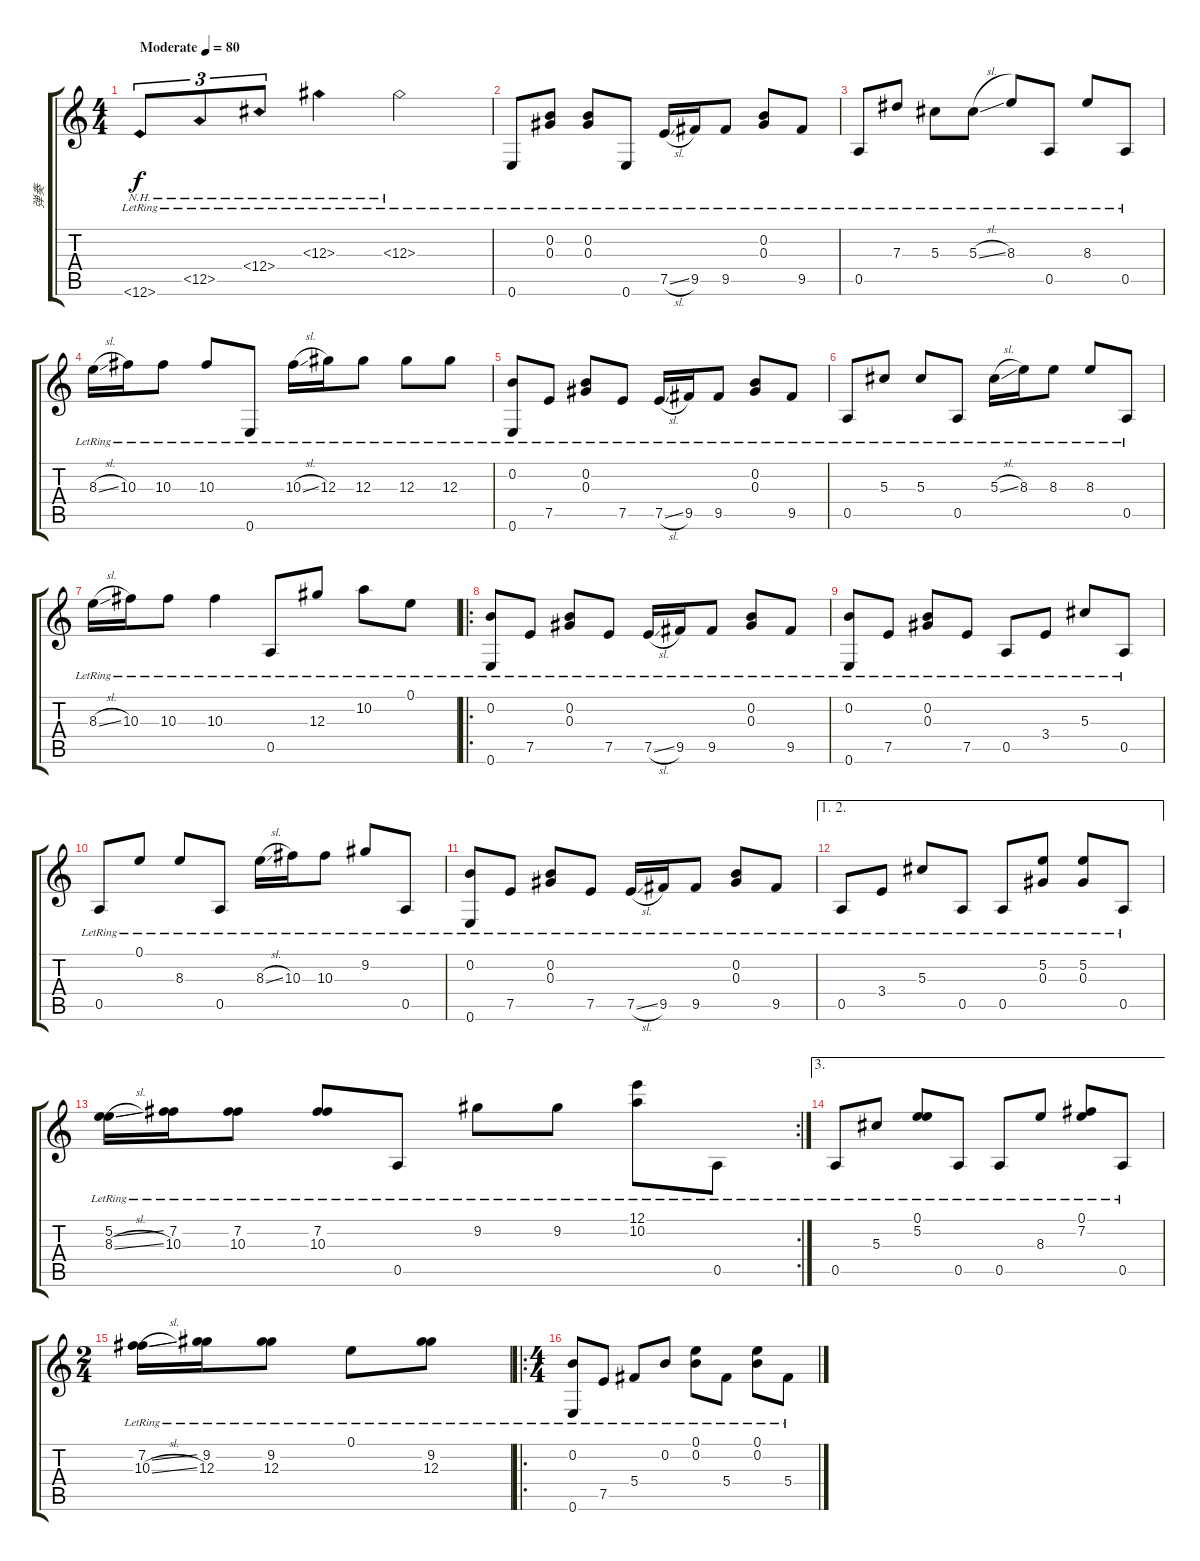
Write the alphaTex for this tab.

\track ("弹奏" "弹奏") {instrument acousticguitarnylon}
\staff {score tabs}
\tuning (E4 B3 Ab3 Db3 A2 E2) {hide}
\ts (4 4)
\tempo (80 "Moderate")
\clef g2
\ks c
12.6{nh lr}.8{tu (3 2) dy f instrument acousticguitarnylon} 12.5{nh lr}.8{tu (3 2)} 12.4{nh lr}.8{tu (3 2)} 12.3{nh lr}.4 12.3{nh lr}.2 |
0.6{lr}.8 (0.2{lr} 0.3{lr}).8 (0.2{lr} 0.3{lr}).8 0.6{lr}.8 7.5{sl lr}.16 9.5{lr}.16 9.5{lr}.8 (0.2{lr} 0.3{lr}).8 9.5{lr}.8 |
0.5{lr}.8 7.3{lr}.8 5.3{lr}.8 5.3{sl lr}.8 8.3{lr}.8 0.5{lr}.8 8.3{lr}.8 0.5{lr}.8 |
8.3{sl lr}.16 10.3{lr}.16 10.3{lr}.8 10.3{lr}.8 0.6{lr}.8 10.3{sl lr}.16 12.3{lr}.16 12.3{lr}.8 12.3{lr}.8 12.3{lr}.8 |
(0.2{lr} 0.6{lr}).8 7.5{lr}.8 (0.2{lr} 0.3{lr}).8 7.5{lr}.8 7.5{sl lr}.16 9.5{lr}.16 9.5{lr}.8 (0.2{lr} 0.3{lr}).8 9.5{lr}.8 |
0.5{lr}.8 5.3{lr}.8 5.3{lr}.8 0.5{lr}.8 5.3{sl lr}.16 8.3{lr}.16 8.3{lr}.8 8.3{lr}.8 0.5{lr}.8 |
8.3{sl lr}.16 10.3{lr}.16 10.3{lr}.8 10.3{lr}.4 0.5{lr}.8 12.3{lr}.8 10.2{lr}.8 0.1{lr}.8 |
\ro
(0.2{lr} 0.6{lr}).8 7.5{lr}.8 (0.2{lr} 0.3{lr}).8 7.5{lr}.8 7.5{sl lr}.16 9.5{lr}.16 9.5{lr}.8 (0.2{lr} 0.3{lr}).8 9.5{lr}.8 |
(0.2{lr} 0.6{lr}).8 7.5{lr}.8 (0.2{lr} 0.3{lr}).8 7.5{lr}.8 0.5{lr}.8 3.4{lr}.8 5.3{lr}.8 0.5{lr}.8 |
0.5{lr}.8 0.1{lr}.8 8.3{lr}.8 0.5{lr}.8 8.3{sl lr}.16 10.3{lr}.16 10.3{lr}.8 9.2{lr}.8 0.5{lr}.8 |
(0.2{lr} 0.6{lr}).8 7.5{lr}.8 (0.2{lr} 0.3{lr}).8 7.5{lr}.8 7.5{sl lr}.16 9.5{lr}.16 9.5{lr}.8 (0.2{lr} 0.3{lr}).8 9.5{lr}.8 |
\ae (1 2)
0.5{lr}.8 3.4{lr}.8 5.3{lr}.8 0.5{lr}.8 0.5{lr}.8 (5.2{lr} 0.3{lr}).8 (5.2{lr} 0.3{lr}).8 0.5{lr}.8 |
\rc 2
(5.2{sl lr} 8.3{sl lr}).16 (7.2{lr} 10.3{lr}).16 (7.2{lr} 10.3{lr}).8 (7.2{lr} 10.3{lr}).8 0.5{lr}.8 9.2{lr}.8 9.2{lr}.8 (12.1{lr} 10.2{lr}).8 0.5{lr}.8 |
\ae 3
0.5{lr}.8 5.3{lr}.8 (0.1{lr} 5.2{lr}).8 0.5{lr}.8 0.5{lr}.8 8.3{lr}.8 (0.1{lr} 7.2{lr}).8 0.5{lr}.8 |
\ts (2 4)
(7.2{sl lr} 10.3{sl lr}).16 (9.2{lr} 12.3{lr}).16 (9.2{lr} 12.3{lr}).8 0.1{lr}.8 (9.2{lr} 12.3{lr}).8 |
\ro
\ts (4 4)
(0.2{lr} 0.6{lr}).8 7.5{lr}.8 5.4{lr}.8 0.2{lr}.8 (0.1{lr} 0.2{lr}).8 5.4{lr}.8 (0.1{lr} 0.2{lr}).8 5.4{lr}.8
